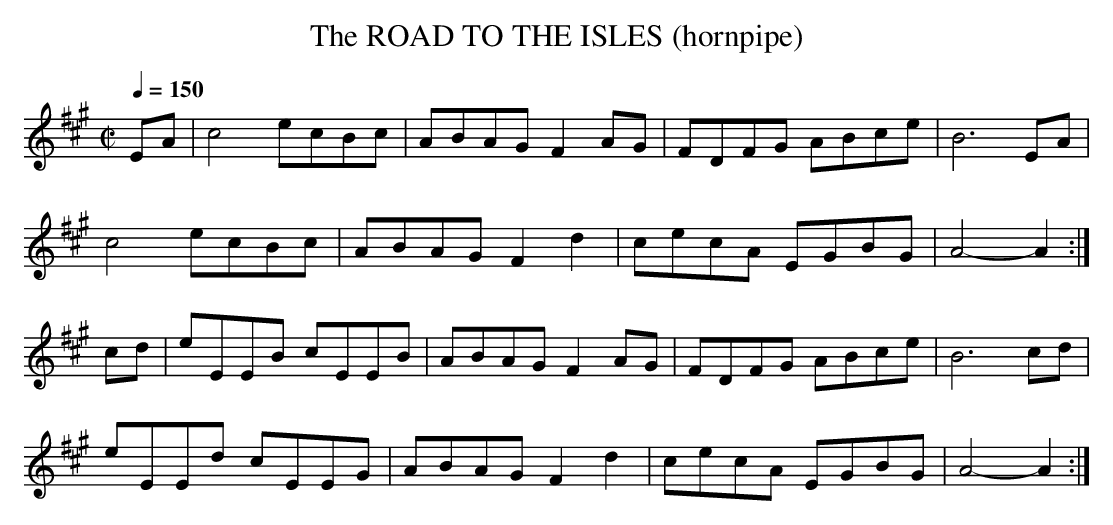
X:1
T:ROAD TO THE ISLES (hornpipe), The
Q:1/4=150
M:C|
K:A
EA|c4 ecBc|ABAG F2AG|FDFG ABce|B6 EA|
c4 ecBc|ABAG F2d2|cecA EGBG|A4-A2 :|
cd|eEEB cEEB|ABAG F2AG|FDFG ABce|B6 cd|
eEEd cEEG|ABAG F2d2|cecA EGBG|A4-A2 :|
